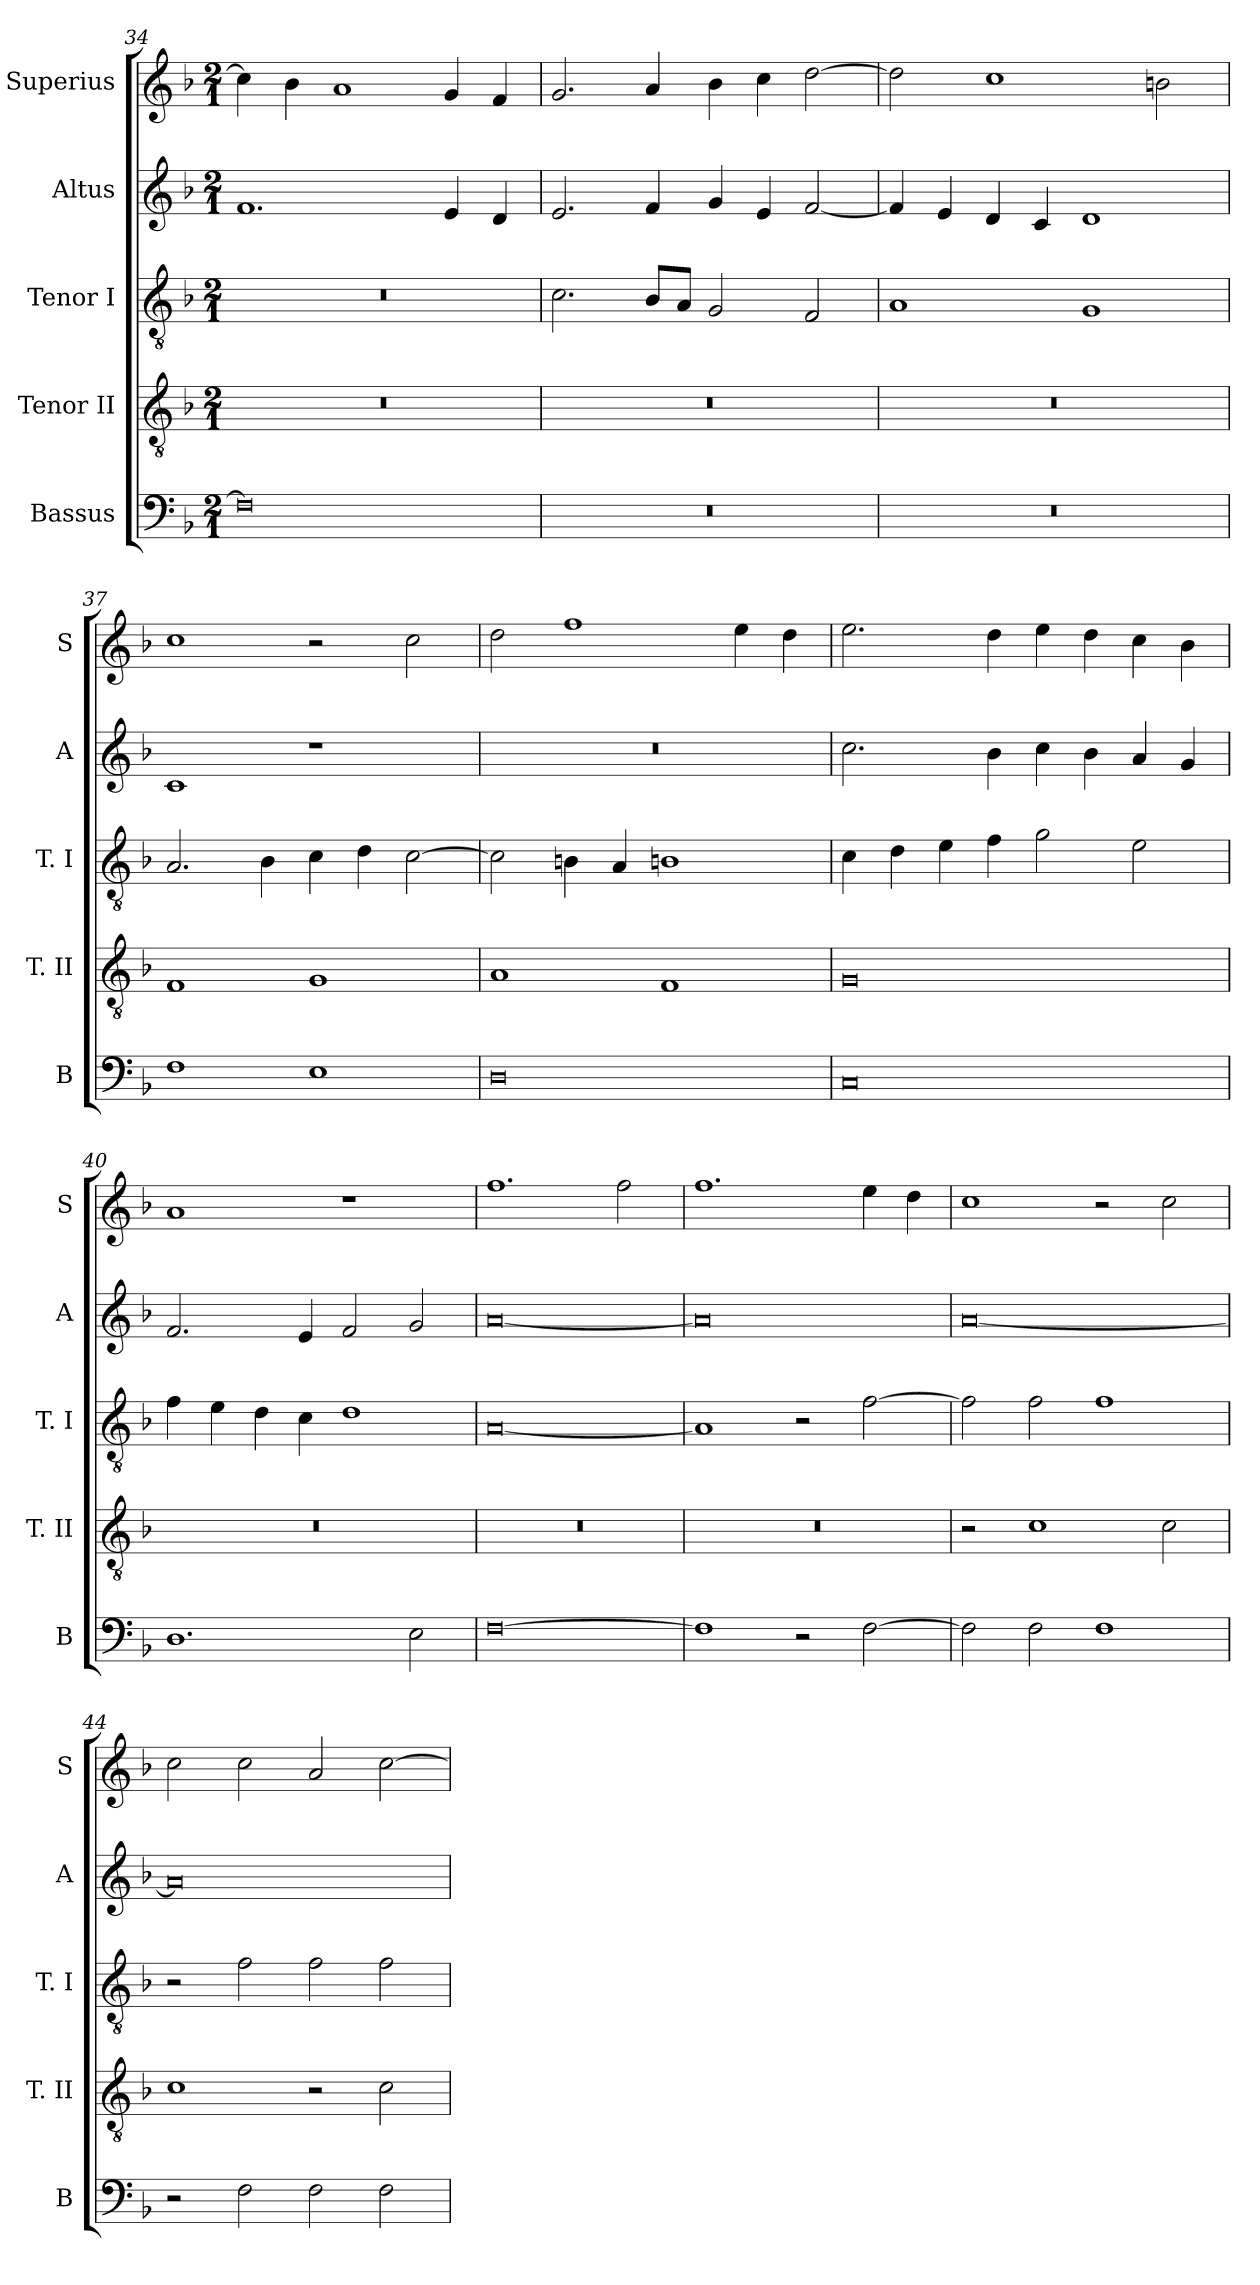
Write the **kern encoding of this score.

**kern	**kern	**kern	**kern	**kern
*part5	*part4	*part3	*part2	*part1
*staff5	*staff4	*staff3	*staff2	*staff1
*I"Bassus	*I"Tenor II	*I"Tenor I	*I"Altus	*I"Superius
*I'B	*I'T. II	*I'T. I	*I'A	*I'S
*clefF4	*clefGv2	*clefGv2	*clefG2	*clefG2
*k[b-]	*k[b-]	*k[b-]	*k[b-]	*k[b-]
*F:	*F:	*F:	*F:	*F:
*M2/1	*M2/1	*M2/1	*M2/1	*M2/1
=34	=34	=34	=34	=34
0F]	0r	0r	1.f	4cc]
.	.	.	.	4b-
.	.	.	.	1a
.	.	.	4e	4g
.	.	.	4d	4f
=35	=35	=35	=35	=35
0r	0r	2.c	2.e	2.g
.	.	8B-L	4f	4a
.	.	8AJ	.	.
.	.	2G	4g	4b-
.	.	.	4e	4cc
.	.	2F	[2f	[2dd
=36	=36	=36	=36	=36
0r	0r	1A	4f]	2dd]
.	.	.	4e	.
.	.	.	4d	1cc
.	.	.	4c	.
.	.	1G	1d	.
.	.	.	.	2bn
=37	=37	=37	=37	=37
1F	1F	2.A	1c	1cc
.	.	4B-	.	.
1E	1G	4c	1r	2r
.	.	4d	.	.
.	.	[2c	.	2cc
=38	=38	=38	=38	=38
0D	1A	2c]	0r	2dd
.	.	4Bn	.	1ff
.	.	4A	.	.
.	1F	1Bn	.	.
.	.	.	.	4ee
.	.	.	.	4dd
=39	=39	=39	=39	=39
0C	0G	4c	2.cc	2.ee
.	.	4d	.	.
.	.	4e	.	.
.	.	4f	4b-	4dd
.	.	2g	4cc	4ee
.	.	.	4b-	4dd
.	.	2e	4a	4cc
.	.	.	4g	4b-
=40	=40	=40	=40	=40
1.D	0r	4f	2.f	1a
.	.	4e	.	.
.	.	4d	.	.
.	.	4c	4e	.
.	.	1d	2f	1r
2E	.	.	2g	.
=41	=41	=41	=41	=41
[0F	0r	[0A	[0a	1.ff
.	.	.	.	2ff
=42	=42	=42	=42	=42
1F]	0r	1A]	0a]	1.ff
2r	.	2r	.	.
[2F	.	[2f	.	4ee
.	.	.	.	4dd
=43	=43	=43	=43	=43
2F]	2r	2f]	[0a	1cc
2F	1c	2f	.	.
1F	.	1f	.	2r
.	2c	.	.	2cc
=44	=44	=44	=44	=44
2r	1c	2r	0a]	2cc
2F	.	2f	.	2cc
2F	2r	2f	.	2a
2F	2c	2f	.	[2cc
=	=	=	=	=
*-	*-	*-	*-	*-
